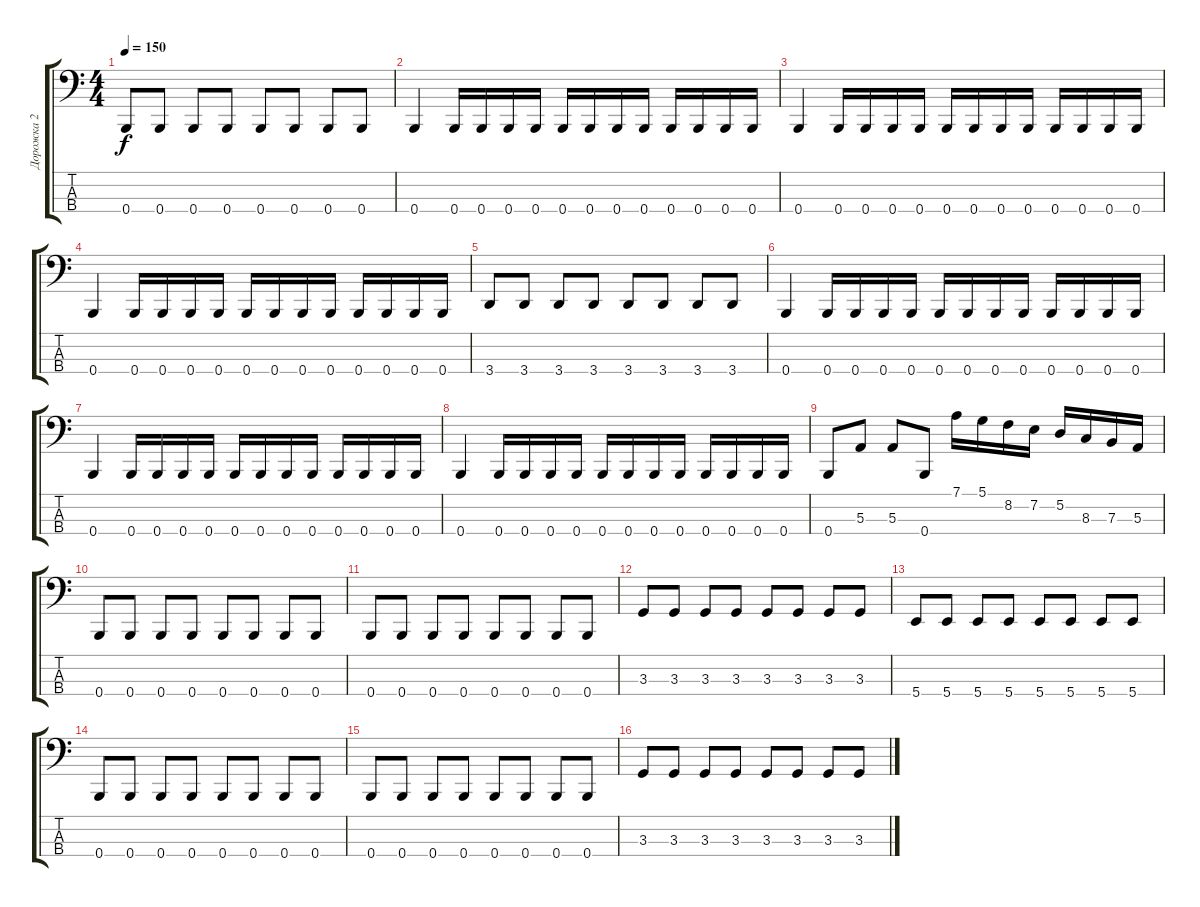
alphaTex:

\track ("Дорожка 2" "Дорожка 2") {instrument electricbasspick}
\staff {score tabs}
\tuning (D2 A1 E1 B0) {hide}
\ts (4 4)
\tempo 150
\clef f4
\ks c
0.4.8{dy f} 0.4.8 0.4.8 0.4.8 0.4.8 0.4.8 0.4.8 0.4.8 |
0.4.4 0.4.16 0.4.16 0.4.16 0.4.16 0.4.16 0.4.16 0.4.16 0.4.16 0.4.16 0.4.16 0.4.16 0.4.16 |
0.4.4 0.4.16 0.4.16 0.4.16 0.4.16 0.4.16 0.4.16 0.4.16 0.4.16 0.4.16 0.4.16 0.4.16 0.4.16 |
0.4.4 0.4.16 0.4.16 0.4.16 0.4.16 0.4.16 0.4.16 0.4.16 0.4.16 0.4.16 0.4.16 0.4.16 0.4.16 |
3.4.8 3.4.8 3.4.8 3.4.8 3.4.8 3.4.8 3.4.8 3.4.8 |
0.4.4 0.4.16 0.4.16 0.4.16 0.4.16 0.4.16 0.4.16 0.4.16 0.4.16 0.4.16 0.4.16 0.4.16 0.4.16 |
0.4.4 0.4.16 0.4.16 0.4.16 0.4.16 0.4.16 0.4.16 0.4.16 0.4.16 0.4.16 0.4.16 0.4.16 0.4.16 |
0.4.4 0.4.16 0.4.16 0.4.16 0.4.16 0.4.16 0.4.16 0.4.16 0.4.16 0.4.16 0.4.16 0.4.16 0.4.16 |
0.4.8 5.3.8 5.3.8 0.4.8 7.1.16 5.1.16 8.2.16 7.2.16 5.2.16 8.3.16 7.3.16 5.3.16 |
0.4.8 0.4.8 0.4.8 0.4.8 0.4.8 0.4.8 0.4.8 0.4.8 |
0.4.8 0.4.8 0.4.8 0.4.8 0.4.8 0.4.8 0.4.8 0.4.8 |
3.3.8 3.3.8 3.3.8 3.3.8 3.3.8 3.3.8 3.3.8 3.3.8 |
5.4.8 5.4.8 5.4.8 5.4.8 5.4.8 5.4.8 5.4.8 5.4.8 |
0.4.8 0.4.8 0.4.8 0.4.8 0.4.8 0.4.8 0.4.8 0.4.8 |
0.4.8 0.4.8 0.4.8 0.4.8 0.4.8 0.4.8 0.4.8 0.4.8 |
3.3.8 3.3.8 3.3.8 3.3.8 3.3.8 3.3.8 3.3.8 3.3.8
